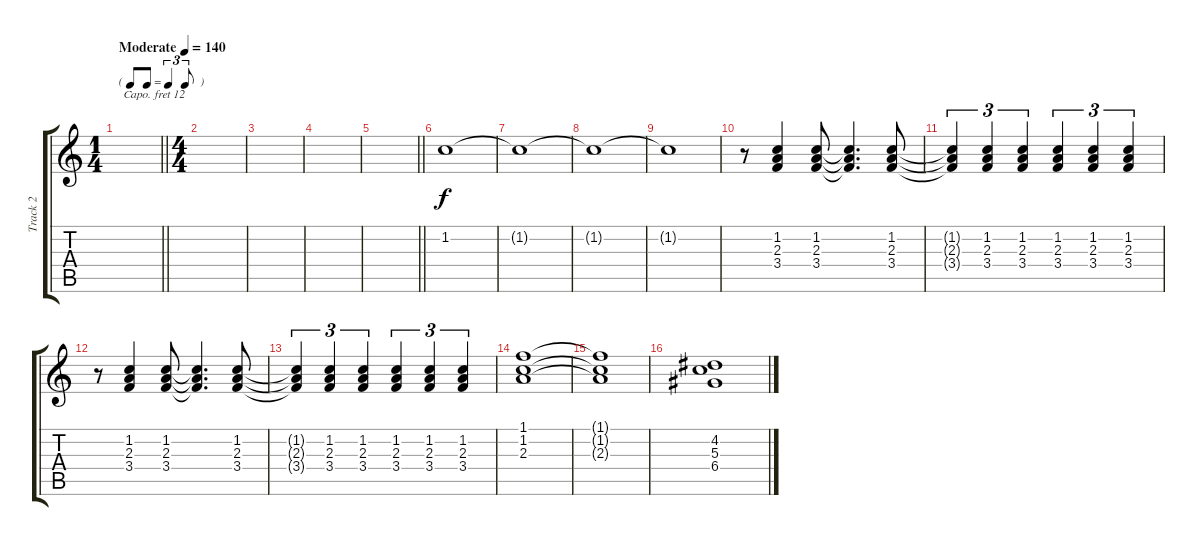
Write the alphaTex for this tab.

\track ("Track 2" "Track 2") {instrument drawbarorgan}
\staff {score tabs}
\capo 12
\tuning (E4 B3 G3 D3 A2 E2) {hide}
\ts (1 4)
\tf triplet8th
\tempo (140 "Moderate")
\clef g2
\barLineRight lightlight
\ks c
|
\ts (4 4)
|
|
|
\barLineRight lightlight
|
1.2.1 |
1.2{t}.1 |
1.2{t}.1 |
1.2{t}.1 |
r.8 (1.2 2.3 3.4).4 (1.2 2.3 3.4).8 (1.2{t} 2.3{t} 3.4{t}).4{d} (1.2 2.3 3.4).8 |
(1.2{t} 2.3{t} 3.4{t}).4{tu (3 2)} (1.2 2.3 3.4).4{tu (3 2)} (1.2 2.3 3.4).4{tu (3 2)} (1.2 2.3 3.4).4{tu (3 2)} (1.2 2.3 3.4).4{tu (3 2)} (1.2 2.3 3.4).4{tu (3 2)} |
r.8 (1.2 2.3 3.4).4 (1.2 2.3 3.4).8 (1.2{t} 2.3{t} 3.4{t}).4{d} (1.2 2.3 3.4).8 |
(1.2{t} 2.3{t} 3.4{t}).4{tu (3 2)} (1.2 2.3 3.4).4{tu (3 2)} (1.2 2.3 3.4).4{tu (3 2)} (1.2 2.3 3.4).4{tu (3 2)} (1.2 2.3 3.4).4{tu (3 2)} (1.2 2.3 3.4).4{tu (3 2)} |
(1.1 1.2 2.3).1 |
(1.1{t} 1.2{t} 2.3{t}).1 |
(4.2 5.3 6.4).1
